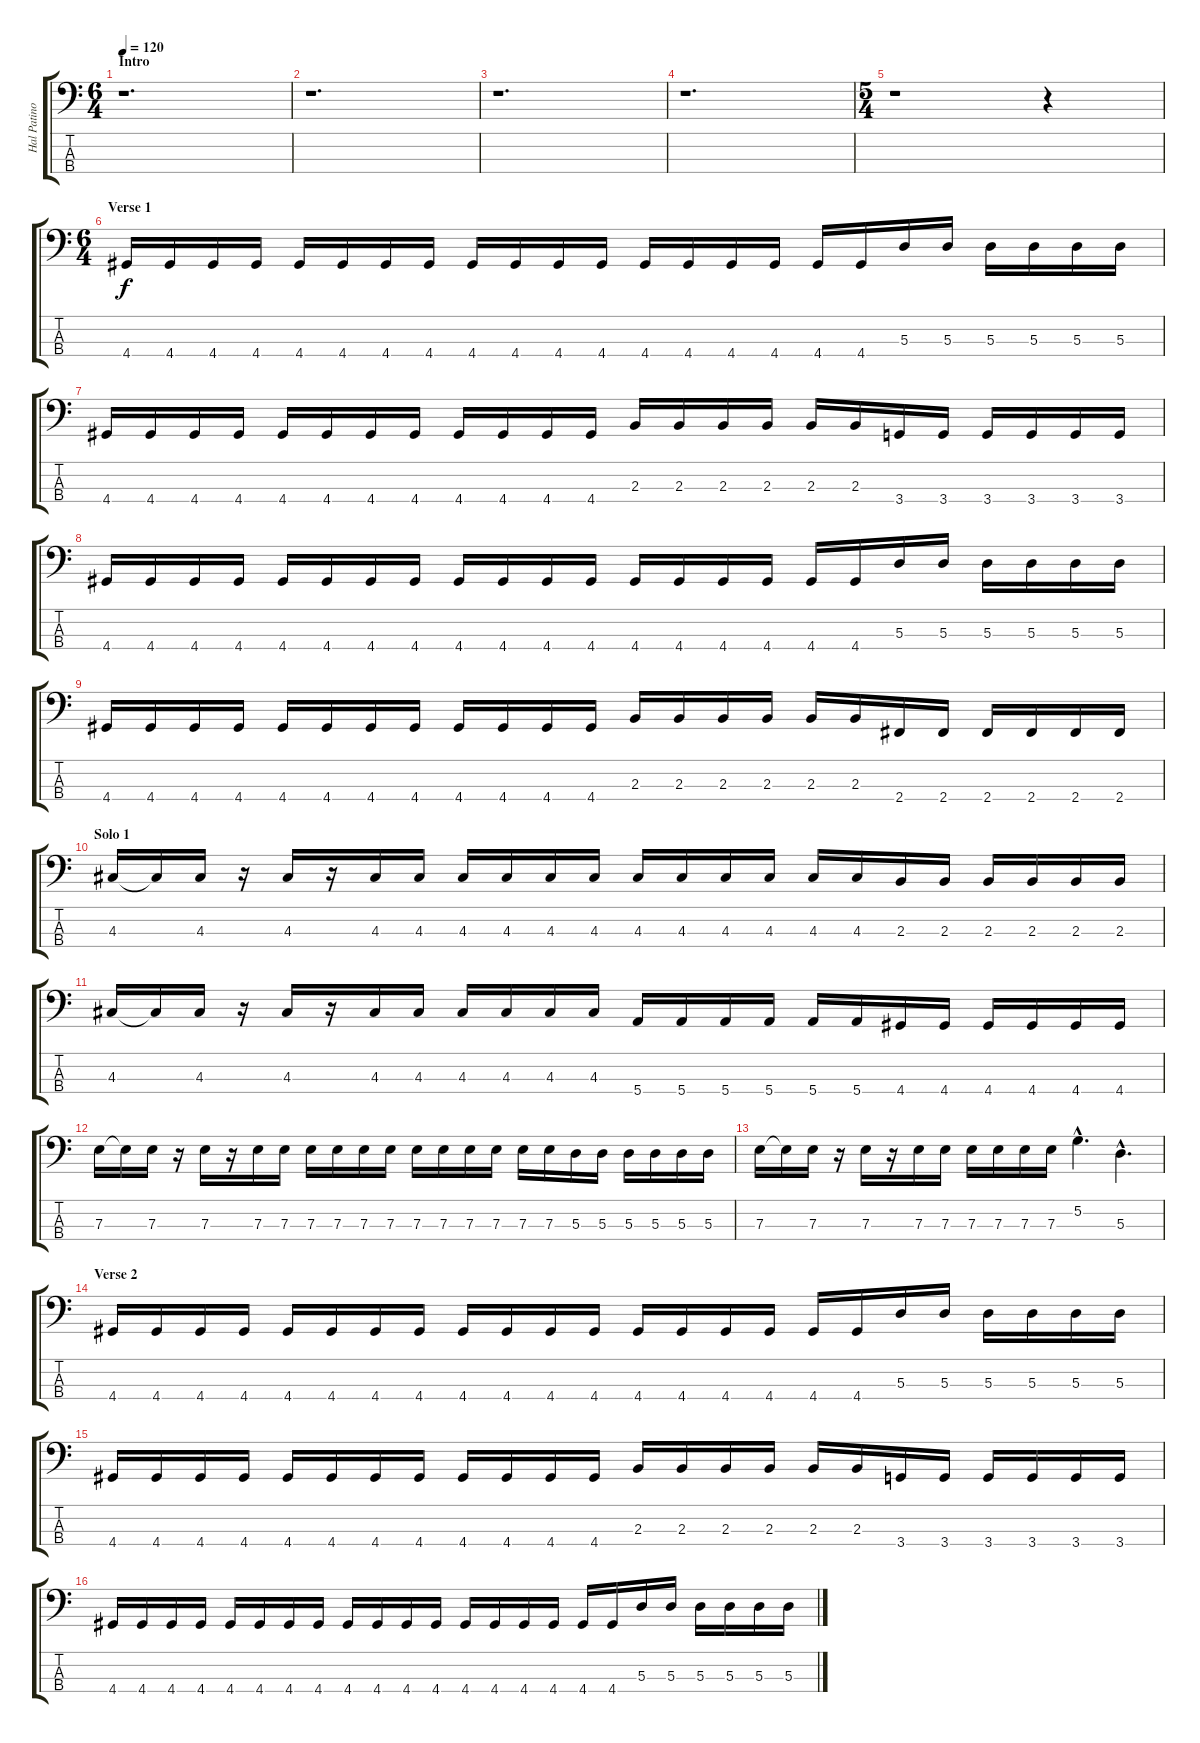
\track ("Hal Patino" "Hal Patino") {instrument electricbasspick}
\staff {score tabs}
\tuning (G2 D2 A1 E1) {hide}
\ts (6 4)
\section ("" "Intro")
\tempo 120
\clef f4
\ks c
r.1{d dy f instrument electricbasspick} |
r.1{d} |
r.1{d} |
r.1{d} |
\ts (5 4)
r.1 r.4 |
\ts (6 4)
\section ("" "Verse 1")
4.4.16 4.4.16 4.4.16 4.4.16 4.4.16 4.4.16 4.4.16 4.4.16 4.4.16 4.4.16 4.4.16 4.4.16 4.4.16 4.4.16 4.4.16 4.4.16 4.4.16 4.4.16 5.3.16 5.3.16 5.3.16 5.3.16 5.3.16 5.3.16 |
4.4.16 4.4.16 4.4.16 4.4.16 4.4.16 4.4.16 4.4.16 4.4.16 4.4.16 4.4.16 4.4.16 4.4.16 2.3.16 2.3.16 2.3.16 2.3.16 2.3.16 2.3.16 3.4.16 3.4.16 3.4.16 3.4.16 3.4.16 3.4.16 |
4.4.16 4.4.16 4.4.16 4.4.16 4.4.16 4.4.16 4.4.16 4.4.16 4.4.16 4.4.16 4.4.16 4.4.16 4.4.16 4.4.16 4.4.16 4.4.16 4.4.16 4.4.16 5.3.16 5.3.16 5.3.16 5.3.16 5.3.16 5.3.16 |
4.4.16 4.4.16 4.4.16 4.4.16 4.4.16 4.4.16 4.4.16 4.4.16 4.4.16 4.4.16 4.4.16 4.4.16 2.3.16 2.3.16 2.3.16 2.3.16 2.3.16 2.3.16 2.4.16 2.4.16 2.4.16 2.4.16 2.4.16 2.4.16 |
\section ("" "Solo 1")
4.3.16 4.3{t}.16 4.3.16 r.16 4.3.16 r.16 4.3.16 4.3.16 4.3.16 4.3.16 4.3.16 4.3.16 4.3.16 4.3.16 4.3.16 4.3.16 4.3.16 4.3.16 2.3.16 2.3.16 2.3.16 2.3.16 2.3.16 2.3.16 |
4.3.16 4.3{t}.16 4.3.16 r.16 4.3.16 r.16 4.3.16 4.3.16 4.3.16 4.3.16 4.3.16 4.3.16 5.4.16 5.4.16 5.4.16 5.4.16 5.4.16 5.4.16 4.4.16 4.4.16 4.4.16 4.4.16 4.4.16 4.4.16 |
7.3.16 7.3{t}.16 7.3.16 r.16 7.3.16 r.16 7.3.16 7.3.16 7.3.16 7.3.16 7.3.16 7.3.16 7.3.16 7.3.16 7.3.16 7.3.16 7.3.16 7.3.16 5.3.16 5.3.16 5.3.16 5.3.16 5.3.16 5.3.16 |
7.3.16 7.3{t}.16 7.3.16 r.16 7.3.16 r.16 7.3.16 7.3.16 7.3.16 7.3.16 7.3.16 7.3.16 5.2{hac}.4{d} 5.3{hac}.4{d} |
\section ("" "Verse 2")
4.4.16 4.4.16 4.4.16 4.4.16 4.4.16 4.4.16 4.4.16 4.4.16 4.4.16 4.4.16 4.4.16 4.4.16 4.4.16 4.4.16 4.4.16 4.4.16 4.4.16 4.4.16 5.3.16 5.3.16 5.3.16 5.3.16 5.3.16 5.3.16 |
4.4.16 4.4.16 4.4.16 4.4.16 4.4.16 4.4.16 4.4.16 4.4.16 4.4.16 4.4.16 4.4.16 4.4.16 2.3.16 2.3.16 2.3.16 2.3.16 2.3.16 2.3.16 3.4.16 3.4.16 3.4.16 3.4.16 3.4.16 3.4.16 |
4.4.16 4.4.16 4.4.16 4.4.16 4.4.16 4.4.16 4.4.16 4.4.16 4.4.16 4.4.16 4.4.16 4.4.16 4.4.16 4.4.16 4.4.16 4.4.16 4.4.16 4.4.16 5.3.16 5.3.16 5.3.16 5.3.16 5.3.16 5.3.16
